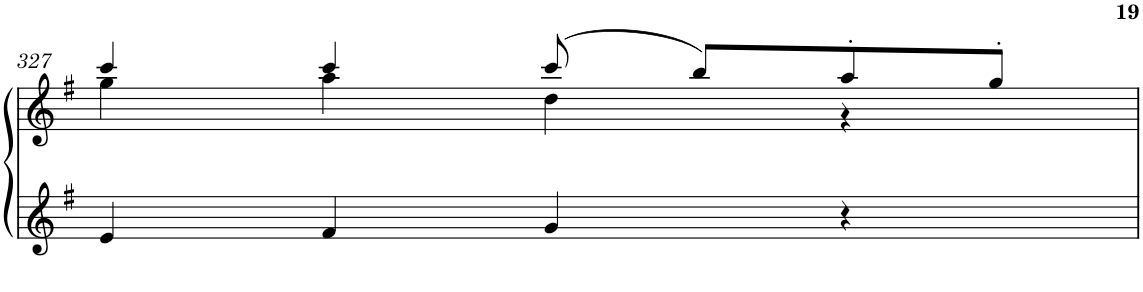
**kern	**kern
*part1	*part1
*staff2	*staff1
*I"Piano	*
*I'Pno.	*
!!LO:PB:g=z
*clefG2	*clefG2
*k[f#]	*k[f#]
*G:	*G:
*M2/2	*M2/2
*met(c|)	*met(c|)
=327	=327
*	*^
4e/	4ccc/	4gg\
4f#/	4ccc/	4aa\
4g/	(>8ccc/	4dd\
.	8bb/L)	.
4r	8aa'/	4r
.	8gg'/J	.
*	*v	*v
=	=
*-	*-
